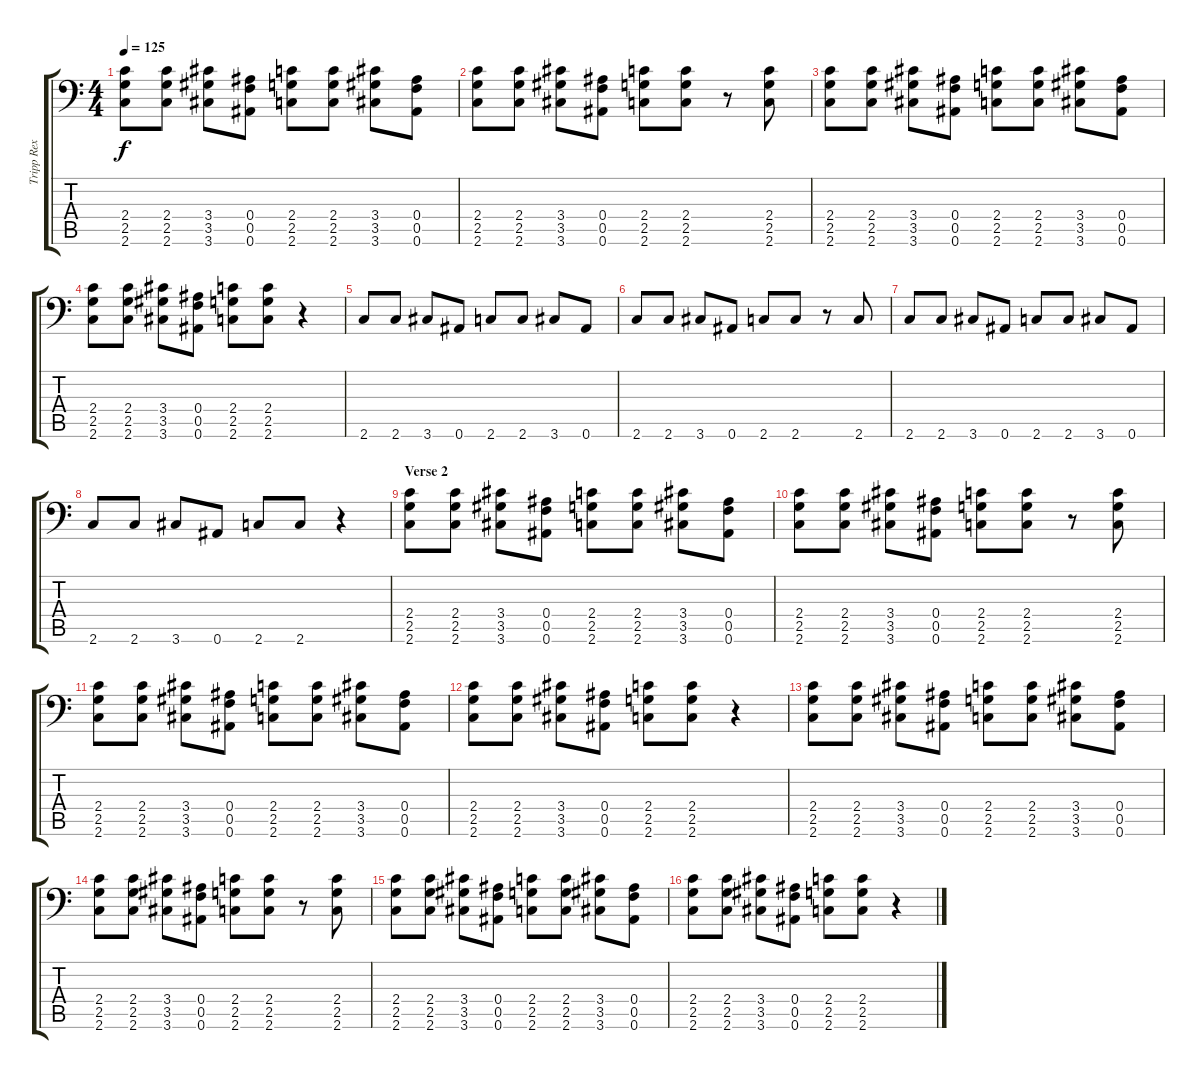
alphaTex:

\track ("Tripp Rex Eisen - Guitar" "Tripp Rex ") {instrument distortionguitar}
\staff {score tabs}
\tuning (C4 G3 Eb3 Bb2 F2 Bb1) {hide}
\ts (4 4)
\tempo 125
\clef f4
\ks c
(2.4 2.5 2.6).8{dy f} (2.4 2.5 2.6).8 (3.4 3.5 3.6).8 (0.4 0.5 0.6).8 (2.4 2.5 2.6).8 (2.4 2.5 2.6).8 (3.4 3.5 3.6).8 (0.4 0.5 0.6).8 |
(2.4 2.5 2.6).8 (2.4 2.5 2.6).8 (3.4 3.5 3.6).8 (0.4 0.5 0.6).8 (2.4 2.5 2.6).8 (2.4 2.5 2.6).8 r.8 (2.4 2.5 2.6).8 |
(2.4 2.5 2.6).8 (2.4 2.5 2.6).8 (3.4 3.5 3.6).8 (0.4 0.5 0.6).8 (2.4 2.5 2.6).8 (2.4 2.5 2.6).8 (3.4 3.5 3.6).8 (0.4 0.5 0.6).8 |
(2.4 2.5 2.6).8 (2.4 2.5 2.6).8 (3.4 3.5 3.6).8 (0.4 0.5 0.6).8 (2.4 2.5 2.6).8 (2.4 2.5 2.6).8 r.4 |
2.6.8 2.6.8 3.6.8 0.6.8 2.6.8 2.6.8 3.6.8 0.6.8 |
2.6.8 2.6.8 3.6.8 0.6.8 2.6.8 2.6.8 r.8 2.6.8 |
2.6.8 2.6.8 3.6.8 0.6.8 2.6.8 2.6.8 3.6.8 0.6.8 |
2.6.8 2.6.8 3.6.8 0.6.8 2.6.8 2.6.8 r.4 |
\section ("" "Verse 2")
(2.4 2.5 2.6).8 (2.4 2.5 2.6).8 (3.4 3.5 3.6).8 (0.4 0.5 0.6).8 (2.4 2.5 2.6).8 (2.4 2.5 2.6).8 (3.4 3.5 3.6).8 (0.4 0.5 0.6).8 |
(2.4 2.5 2.6).8 (2.4 2.5 2.6).8 (3.4 3.5 3.6).8 (0.4 0.5 0.6).8 (2.4 2.5 2.6).8 (2.4 2.5 2.6).8 r.8 (2.4 2.5 2.6).8 |
(2.4 2.5 2.6).8 (2.4 2.5 2.6).8 (3.4 3.5 3.6).8 (0.4 0.5 0.6).8 (2.4 2.5 2.6).8 (2.4 2.5 2.6).8 (3.4 3.5 3.6).8 (0.4 0.5 0.6).8 |
(2.4 2.5 2.6).8 (2.4 2.5 2.6).8 (3.4 3.5 3.6).8 (0.4 0.5 0.6).8 (2.4 2.5 2.6).8 (2.4 2.5 2.6).8 r.4 |
(2.4 2.5 2.6).8 (2.4 2.5 2.6).8 (3.4 3.5 3.6).8 (0.4 0.5 0.6).8 (2.4 2.5 2.6).8 (2.4 2.5 2.6).8 (3.4 3.5 3.6).8 (0.4 0.5 0.6).8 |
(2.4 2.5 2.6).8 (2.4 2.5 2.6).8 (3.4 3.5 3.6).8 (0.4 0.5 0.6).8 (2.4 2.5 2.6).8 (2.4 2.5 2.6).8 r.8 (2.4 2.5 2.6).8 |
(2.4 2.5 2.6).8 (2.4 2.5 2.6).8 (3.4 3.5 3.6).8 (0.4 0.5 0.6).8 (2.4 2.5 2.6).8 (2.4 2.5 2.6).8 (3.4 3.5 3.6).8 (0.4 0.5 0.6).8 |
(2.4 2.5 2.6).8 (2.4 2.5 2.6).8 (3.4 3.5 3.6).8 (0.4 0.5 0.6).8 (2.4 2.5 2.6).8 (2.4 2.5 2.6).8 r.4
